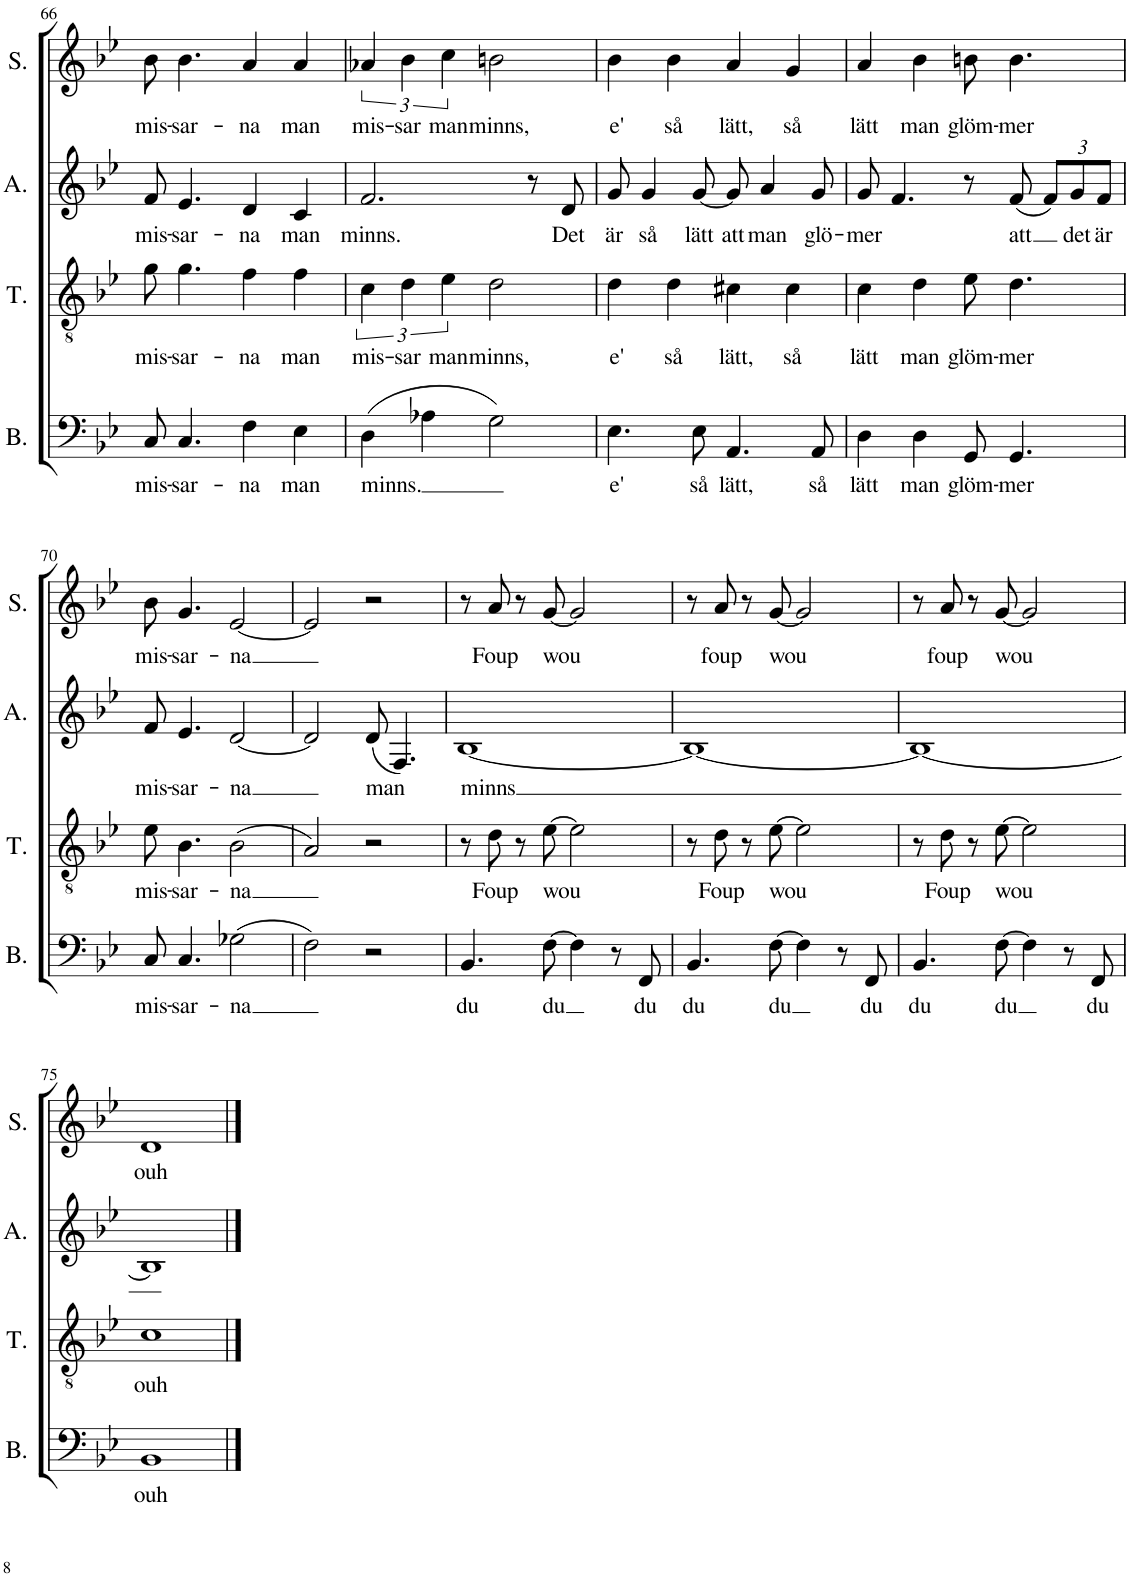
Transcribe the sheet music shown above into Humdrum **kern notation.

**kern	**text	**kern	**text	**kern	**text	**kern	**text
*part4	*part4	*part3	*part3	*part2	*part2	*part1	*part1
*staff4	*staff4	*staff3	*staff3	*staff2	*staff2	*staff1	*staff1
*I"Bass	*	*I"Tenor	*	*I"Alto	*	*I"Soprano	*
*I'B.	*	*I'T.	*	*I'A.	*	*I'S.	*
!!LO:PB:g=z
*clefF4	*	*clefGv2	*	*clefG2	*	*clefG2	*
*k[b-e-]	*	*k[b-e-]	*	*k[b-e-]	*	*k[b-e-]	*
*M4/4	*	*M4/4	*	*M4/4	*	*M4/4	*
=66	=66	=66	=66	=66	=66	=66	=66
!	!LO:LY:b	!	!LO:LY:b	!	!LO:LY:b	!	!LO:LY:b
8C/	mis-	8g\	mis-	8f/	mis-	8b-\	mis-
!	!LO:LY:b	!	!LO:LY:b	!	!LO:LY:b	!	!LO:LY:b
4.C/	-sar-	4.g\	-sar-	4.e-/	-sar-	4.b-\	-sar-
!	!LO:LY:b	!	!LO:LY:b	!	!LO:LY:b	!	!LO:LY:b
4F\	-na	4f\	-na	4d/	-na	4a/	-na
!	!LO:LY:b	!	!LO:LY:b	!	!LO:LY:b	!	!LO:LY:b
4E-\	man	4f\	man	4c/	man	4a/	man
=67	=67	=67	=67	=67	=67	=67	=67
!	!LO:LY:b	!	!LO:LY:b	!	!LO:LY:b	!	!LO:LY:b
(4D\	minns.	6c\	mis-	2.f/	minns.	6a-X/	mis-
!	!	!	!LO:LY:b	!	!	!	!LO:LY:b
.	.	6d\	-sar	.	.	6b-\	-sar
4A-X\	.	.	.	.	.	.	.
!	!	!	!LO:LY:b	!	!	!	!LO:LY:b
.	.	6e-\	man	.	.	6cc\	man
!	!	!	!LO:LY:b	!	!	!	!LO:LY:b
2G\)	.	2d\	minns,	.	.	2bn\	minns,
.	.	.	.	8r	.	.	.
!	!	!	!	!	!LO:LY:b	!	!
.	.	.	.	8d/	Det	.	.
=68	=68	=68	=68	=68	=68	=68	=68
!	!LO:LY:b	!	!LO:LY:b	!	!LO:LY:b	!	!LO:LY:b
4.E-\	e'	4d\	e'	8g/	är	4b-\	e'
!	!	!	!	!	!LO:LY:b	!	!
.	.	.	.	4g/	så	.	.
!	!	!	!LO:LY:b	!	!	!	!LO:LY:b
.	.	4d\	så	.	.	4b-\	så
!	!LO:LY:b	!	!	!	!LO:LY:b	!	!
8E-\	så	.	.	[8g/	lätt	.	.
!	!LO:LY:b	!	!LO:LY:b	!	!LO:LY:b	!	!LO:LY:b
4.AA/	lätt,	4c#X\	lätt,	8g/]	att	4a/	lätt,
!	!	!	!	!	!LO:LY:b	!	!
.	.	.	.	4a/	man	.	.
!	!	!	!LO:LY:b	!	!	!	!LO:LY:b
.	.	4c#\	så	.	.	4g/	så
!	!LO:LY:b	!	!	!	!LO:LY:b	!	!
8AA/	så	.	.	8g/	glö-	.	.
=69	=69	=69	=69	=69	=69	=69	=69
!	!LO:LY:b	!	!LO:LY:b	!	!LO:LY:b	!	!LO:LY:b
4D\	lätt	4c\	lätt	8g/	-mer	4a/	lätt
.	.	.	.	4.f/	.	.	.
!	!LO:LY:b	!	!LO:LY:b	!	!	!	!LO:LY:b
4D\	man	4d\	man	.	.	4b-\	man
!	!LO:LY:b	!	!LO:LY:b	!	!	!	!LO:LY:b
8GG/	glöm-	8e-\	glöm-	8r	.	8bn\	glöm-
!	!LO:LY:b	!	!LO:LY:b	!	!LO:LY:b	!	!LO:LY:b
4.GG/	-mer	4.d\	-mer	(8f/	att	4.b\	-mer
*	*	*	*	*Xbrackettup	*	*	*
.	.	.	.	12f/L)	.	.	.
!	!	!	!	!	!LO:LY:b	!	!
.	.	.	.	12g/	det	.	.
!	!	!	!	!	!LO:LY:b	!	!
.	.	.	.	12f/J	är	.	.
!!LO:LB:g=z
=70	=70	=70	=70	=70	=70	=70	=70
!	!LO:LY:b	!	!LO:LY:b	!	!LO:LY:b	!	!LO:LY:b
8C/	mis-	8e-\	mis-	8f/	mis-	8b-\	mis-
!	!LO:LY:b	!	!LO:LY:b	!	!LO:LY:b	!	!LO:LY:b
4.C/	-sar-	4.B-\	-sar-	4.e-/	-sar-	4.g/	-sar-
!	!LO:LY:b	!	!LO:LY:b	!	!LO:LY:b	!	!LO:LY:b
(2G-X\	-na	(2B-\	-na	[2d/	-na	[2e-/	-na
=71	=71	=71	=71	=71	=71	=71	=71
2F\)	.	2A/)	.	2d/]	.	2e-/]	.
!	!	!	!	!	!LO:LY:b	!	!
2r	.	2r	.	(8d/	man	2r	.
.	.	.	.	4.F/)	.	.	.
=72	=72	=72	=72	=72	=72	=72	=72
!	!LO:LY:b	!	!	!	!LO:LY:b	!	!
4.BB-/	du	8r	.	[1B-	minns	8r	.
!	!	!	!LO:LY:b	!	!	!	!LO:LY:b
.	.	8d\	Foup	.	.	8a/	Foup
.	.	8r	.	.	.	8r	.
!	!LO:LY:b	!	!LO:LY:b	!	!	!	!LO:LY:b
[8F\	du	[8e-\	wou	.	.	[8g/	wou
4F\]	.	2e-\]	.	.	.	2g/]	.
8r	.	.	.	.	.	.	.
!	!LO:LY:b	!	!	!	!	!	!
8FF/	du	.	.	.	.	.	.
=73	=73	=73	=73	=73	=73	=73	=73
!	!LO:LY:b	!	!	!	!	!	!
4.BB-/	du	8r	.	1B-_	.	8r	.
!	!	!	!LO:LY:b	!	!	!	!LO:LY:b
.	.	8d\	Foup	.	.	8a/	foup
.	.	8r	.	.	.	8r	.
!	!LO:LY:b	!	!LO:LY:b	!	!	!	!LO:LY:b
[8F\	du	[8e-\	wou	.	.	[8g/	wou
4F\]	.	2e-\]	.	.	.	2g/]	.
8r	.	.	.	.	.	.	.
!	!LO:LY:b	!	!	!	!	!	!
8FF/	du	.	.	.	.	.	.
=74	=74	=74	=74	=74	=74	=74	=74
!	!LO:LY:b	!	!	!	!	!	!
4.BB-/	du	8r	.	1B-_	.	8r	.
!	!	!	!LO:LY:b	!	!	!	!LO:LY:b
.	.	8d\	Foup	.	.	8a/	foup
.	.	8r	.	.	.	8r	.
!	!LO:LY:b	!	!LO:LY:b	!	!	!	!LO:LY:b
[8F\	du	[8e-\	wou	.	.	[8g/	wou
4F\]	.	2e-\]	.	.	.	2g/]	.
8r	.	.	.	.	.	.	.
!	!LO:LY:b	!	!	!	!	!	!
8FF/	du	.	.	.	.	.	.
!!LO:LB:g=z
=75	=75	=75	=75	=75	=75	=75	=75
!	!LO:LY:b	!	!LO:LY:b	!	!	!	!LO:LY:b
1BB-	ouh	1c	ouh	1B-]	.	1d	ouh
==	==	==	==	==	==	==	==
*-	*-	*-	*-	*-	*-	*-	*-
